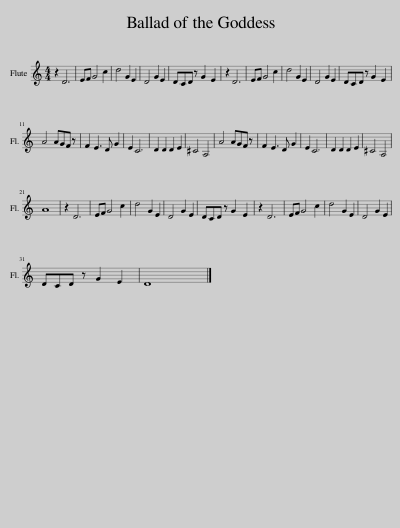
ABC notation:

X:1
L:1/8
M:4/4
I:linebreak $
K:C
V:1 treble
V:1
 z2 D6 | EF G4 c2 | d4 G2 E2 | D4 G2 E2 | DCD z G2 E2 | %5
 z2 D6 | EF G4 c2 | d4 G2 E2 | D4 G2 E2 | DCD z G2 E2 |$ %10
 A4 AGF z | F2 E3 D G2 | E2 C6 | D2 D2 D2 E2 | ^C4 A,4 | %15
 A4 AGF z | F2 E3 D G2 | E2 C6 | D2 D2 D2 E2 | ^C4 A,4 |$ %20
 A8 | z2 D6 | EF G4 c2 | d4 G2 E2 | D4 G2 E2 | %25
 DCD z G2 E2 | z2 D6 | EF G4 c2 | d4 G2 E2 | D4 G2 E2 |$ %30
 DCD z G2 E2 | D8 |] %32
